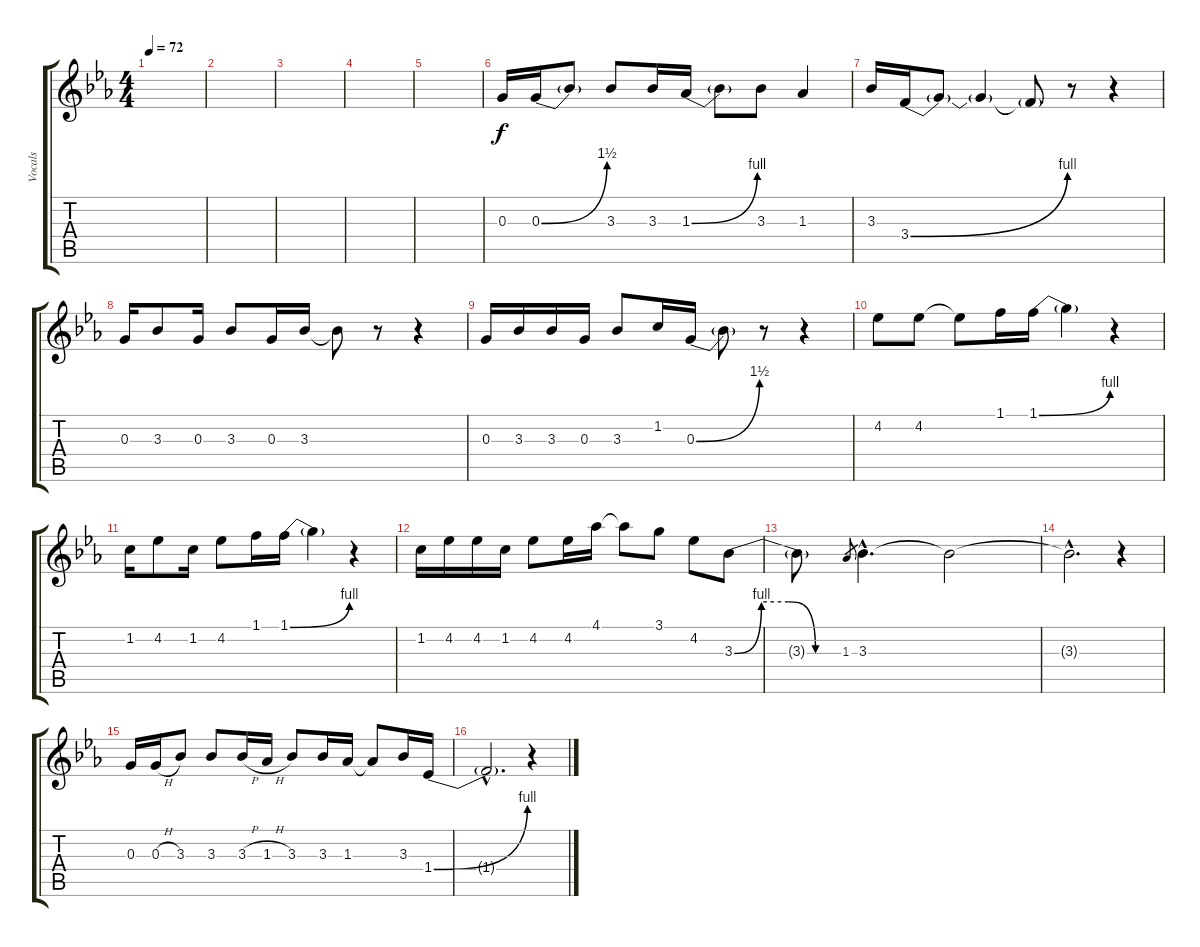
\track ("Vocals" "Vocals") {instrument electricguitarjazz}
\staff {score tabs}
\tuning (E4 B3 G3 D3 A2 E2) {hide}
\ts (4 4)
\tempo 72
\clef g2
\ks eb
|
|
|
|
|
0.3.16 0.3{be (bend 0 0 60 6)}.16 0.3{t}.8 3.3.8 3.3.16 1.3{be (bend 0 0 60 4)}.16 1.3{t}.8 3.3.8 1.3.4 |
3.3.16 3.4{be (bend 0 0 60 4)}.16 3.4{t}.8 3.4{t}.4 3.4{t}.8 r.8 r.4 |
0.3.16 3.3.8 0.3.16 3.3.8 0.3.16 3.3.16 3.3{t}.8 r.8 r.4 |
0.3.16 3.3.16 3.3.16 0.3.16 3.3.8 1.2.16 0.3{be (bend 0 0 60 6)}.16 0.3{t}.8 r.8 r.4 |
4.2.8 4.2.8 4.2{t}.8 1.1.16 1.1{be (bend 0 0 60 4)}.16 1.1{t}.4 r.4 |
1.2.16 4.2.8 1.2.16 4.2.8 1.1.16 1.1{be (bend 0 0 60 4)}.16 1.1{t}.4 r.4 |
1.2.16 4.2.16 4.2.16 1.2.16 4.2.8 4.2.16 4.1.16 4.1{t}.8 3.1.8 4.2.8 3.3{be (custom 0 0 15 4 30 4 45 0 60 0)}.8 |
3.3{t}.8 1.3.8{gr} 3.3{hac}.4{d} 3.3{t}.2 |
3.3{hac t}.2{d} r.4 |
0.3.16 0.3{h}.16 3.3.8 3.3.8 3.3{h}.16 1.3{h}.16 3.3.8 3.3.16 1.3.16 1.3{t}.8 3.3.16 1.4{be (bend 0 0 60 4)}.16 |
1.4{hac t}.2{d} r.4
